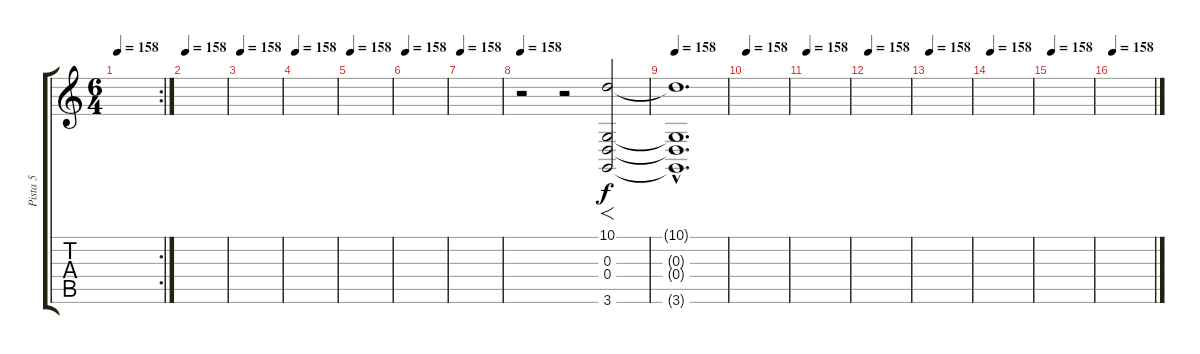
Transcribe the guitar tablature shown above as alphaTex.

\track ("Pista 5" "Pista 5") {instrument reversecymbal}
\staff {score tabs}
\tuning (E4 B3 G3 D3 A2 E2) {hide}
\rc 2
\ts (6 4)
\tempo 158
\clef g2
\ks c
|
\tempo 158
|
\tempo 158
|
\tempo 158
|
\tempo 158
|
\tempo 158
|
\tempo 158
|
\tempo 158
r.2 r.2 (10.1 0.3 0.4 3.6).2{f volume 12 instrument seashore} |
\tempo 158
(10.1{hac t} 0.3{hac t} 0.4{hac t} 3.6{hac t}).1{d} |
\tempo 158
|
\tempo 158
|
\tempo 158
|
\tempo 158
|
\tempo 158
|
\tempo 158
|
\tempo 158
